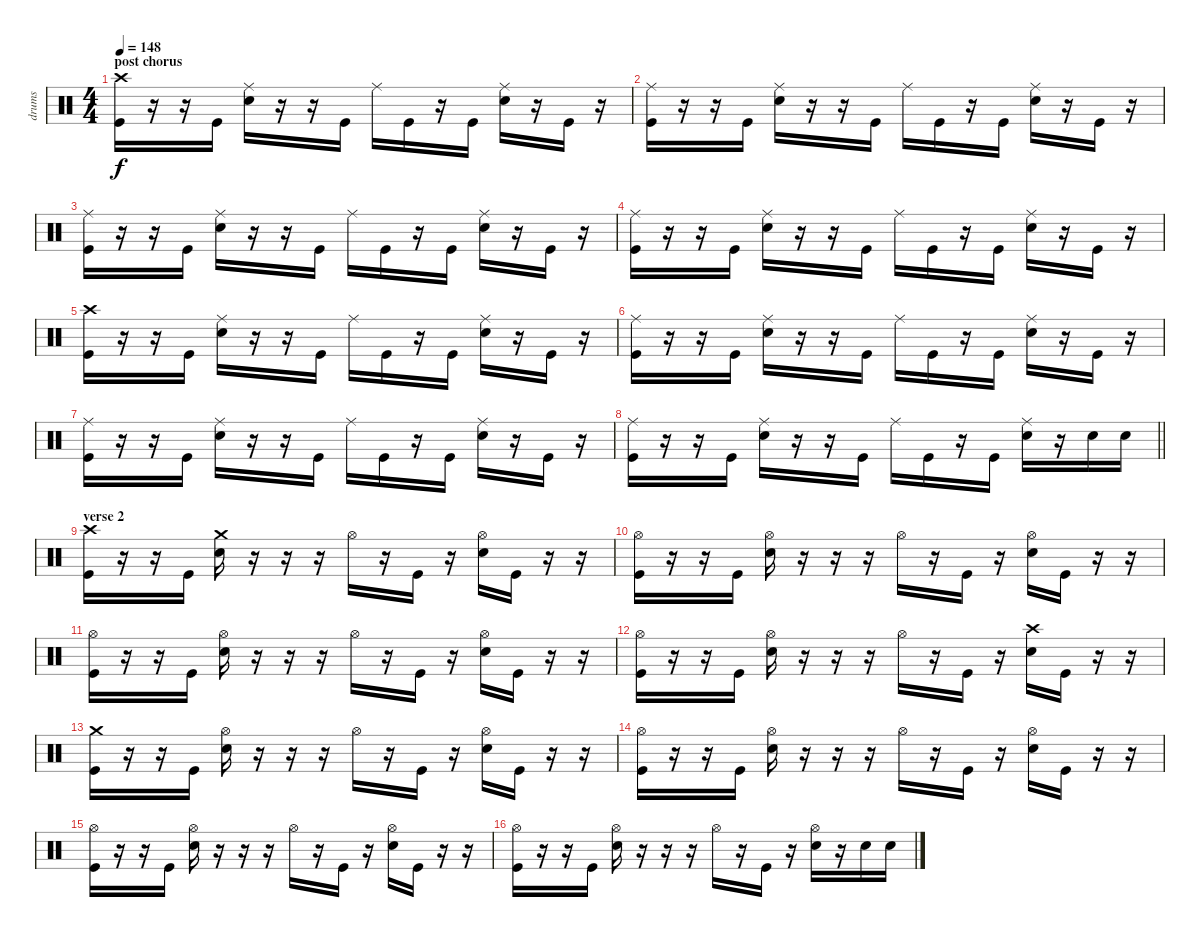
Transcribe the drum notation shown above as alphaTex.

\track ("drums" "drums") {instrument percussion}
\staff {score}
\articulation defaults
\ts (4 4)
\section ("" "post chorus")
\tempo 148
\clef neutral
\ks c
("Crash high (hit)" "Kick (hit)").16{dy f} r.16 r.16 "Kick (hit)".16 ("Ride (middle)" "Snare (hit) 2").16 r.16 r.16 "Kick (hit)".16 "Ride (middle)".16 "Kick (hit)".16 r.16 "Kick (hit)".16 ("Ride (middle)" "Snare (hit) 2").16 r.16 "Kick (hit)".16 r.16 |
("Ride (middle)" "Kick (hit)").16 r.16 r.16 "Kick (hit)".16 ("Ride (middle)" "Snare (hit) 2").16 r.16 r.16 "Kick (hit)".16 "Ride (middle)".16 "Kick (hit)".16 r.16 "Kick (hit)".16 ("Ride (middle)" "Snare (hit) 2").16 r.16 "Kick (hit)".16 r.16 |
("Ride (middle)" "Kick (hit)").16 r.16 r.16 "Kick (hit)".16 ("Ride (middle)" "Snare (hit) 2").16 r.16 r.16 "Kick (hit)".16 "Ride (middle)".16 "Kick (hit)".16 r.16 "Kick (hit)".16 ("Ride (middle)" "Snare (hit) 2").16 r.16 "Kick (hit)".16 r.16 |
("Ride (middle)" "Kick (hit)").16 r.16 r.16 "Kick (hit)".16 ("Ride (middle)" "Snare (hit) 2").16 r.16 r.16 "Kick (hit)".16 "Ride (middle)".16 "Kick (hit)".16 r.16 "Kick (hit)".16 ("Ride (middle)" "Snare (hit) 2").16 r.16 "Kick (hit)".16 r.16 |
("Crash high (hit)" "Kick (hit)").16 r.16 r.16 "Kick (hit)".16 ("Ride (middle)" "Snare (hit) 2").16 r.16 r.16 "Kick (hit)".16 "Ride (middle)".16 "Kick (hit)".16 r.16 "Kick (hit)".16 ("Ride (middle)" "Snare (hit) 2").16 r.16 "Kick (hit)".16 r.16 |
("Ride (middle)" "Kick (hit)").16 r.16 r.16 "Kick (hit)".16 ("Ride (middle)" "Snare (hit) 2").16 r.16 r.16 "Kick (hit)".16 "Ride (middle)".16 "Kick (hit)".16 r.16 "Kick (hit)".16 ("Ride (middle)" "Snare (hit) 2").16 r.16 "Kick (hit)".16 r.16 |
("Ride (middle)" "Kick (hit)").16 r.16 r.16 "Kick (hit)".16 ("Ride (middle)" "Snare (hit) 2").16 r.16 r.16 "Kick (hit)".16 "Ride (middle)".16 "Kick (hit)".16 r.16 "Kick (hit)".16 ("Ride (middle)" "Snare (hit) 2").16 r.16 "Kick (hit)".16 r.16 |
\barLineRight lightlight
("Ride (middle)" "Kick (hit)").16 r.16 r.16 "Kick (hit)".16 ("Ride (middle)" "Snare (hit) 2").16 r.16 r.16 "Kick (hit)".16 "Ride (middle)".16 "Kick (hit)".16 r.16 "Kick (hit)".16 ("Ride (middle)" "Snare (hit) 2").16 r.16 "Snare (hit) 2".16 "Snare (hit) 2".16 |
\section ("" "verse 2")
("Crash high (hit)" "Kick (hit)").16 r.16 r.16 "Kick (hit)".16 ("Crash medium (hit)" "Snare (hit) 2").16 r.16 r.16 r.16 "Hi-Hat (open)".16 r.16 "Kick (hit)".16 r.16 ("Hi-Hat (open)" "Snare (hit) 2").16 "Kick (hit)".16 r.16 r.16 |
("Hi-Hat (open)" "Kick (hit)").16 r.16 r.16 "Kick (hit)".16 ("Hi-Hat (open)" "Snare (hit) 2").16 r.16 r.16 r.16 "Hi-Hat (open)".16 r.16 "Kick (hit)".16 r.16 ("Hi-Hat (open)" "Snare (hit) 2").16 "Kick (hit)".16 r.16 r.16 |
("Hi-Hat (open)" "Kick (hit)").16 r.16 r.16 "Kick (hit)".16 ("Hi-Hat (open)" "Snare (hit) 2").16 r.16 r.16 r.16 "Hi-Hat (open)".16 r.16 "Kick (hit)".16 r.16 ("Hi-Hat (open)" "Snare (hit) 2").16 "Kick (hit)".16 r.16 r.16 |
("Hi-Hat (open)" "Kick (hit)").16 r.16 r.16 "Kick (hit)".16 ("Hi-Hat (open)" "Snare (hit) 2").16 r.16 r.16 r.16 "Hi-Hat (open)".16 r.16 "Kick (hit)".16 r.16 ("Crash high (hit)" "Snare (hit) 2").16 "Kick (hit)".16 r.16 r.16 |
("Crash medium (hit)" "Kick (hit)").16 r.16 r.16 "Kick (hit)".16 ("Hi-Hat (open)" "Snare (hit) 2").16 r.16 r.16 r.16 "Hi-Hat (open)".16 r.16 "Kick (hit)".16 r.16 ("Hi-Hat (open)" "Snare (hit) 2").16 "Kick (hit)".16 r.16 r.16 |
("Hi-Hat (open)" "Kick (hit)").16 r.16 r.16 "Kick (hit)".16 ("Hi-Hat (open)" "Snare (hit) 2").16 r.16 r.16 r.16 "Hi-Hat (open)".16 r.16 "Kick (hit)".16 r.16 ("Hi-Hat (open)" "Snare (hit) 2").16 "Kick (hit)".16 r.16 r.16 |
("Hi-Hat (open)" "Kick (hit)").16 r.16 r.16 "Kick (hit)".16 ("Hi-Hat (open)" "Snare (hit) 2").16 r.16 r.16 r.16 "Hi-Hat (open)".16 r.16 "Kick (hit)".16 r.16 ("Hi-Hat (open)" "Snare (hit) 2").16 "Kick (hit)".16 r.16 r.16 |
("Hi-Hat (open)" "Kick (hit)").16 r.16 r.16 "Kick (hit)".16 ("Hi-Hat (open)" "Snare (hit) 2").16 r.16 r.16 r.16 "Hi-Hat (open)".16 r.16 "Kick (hit)".16 r.16 ("Hi-Hat (open)" "Snare (hit) 2").16 r.16 "Snare (hit) 2".16 "Snare (hit) 2".16
